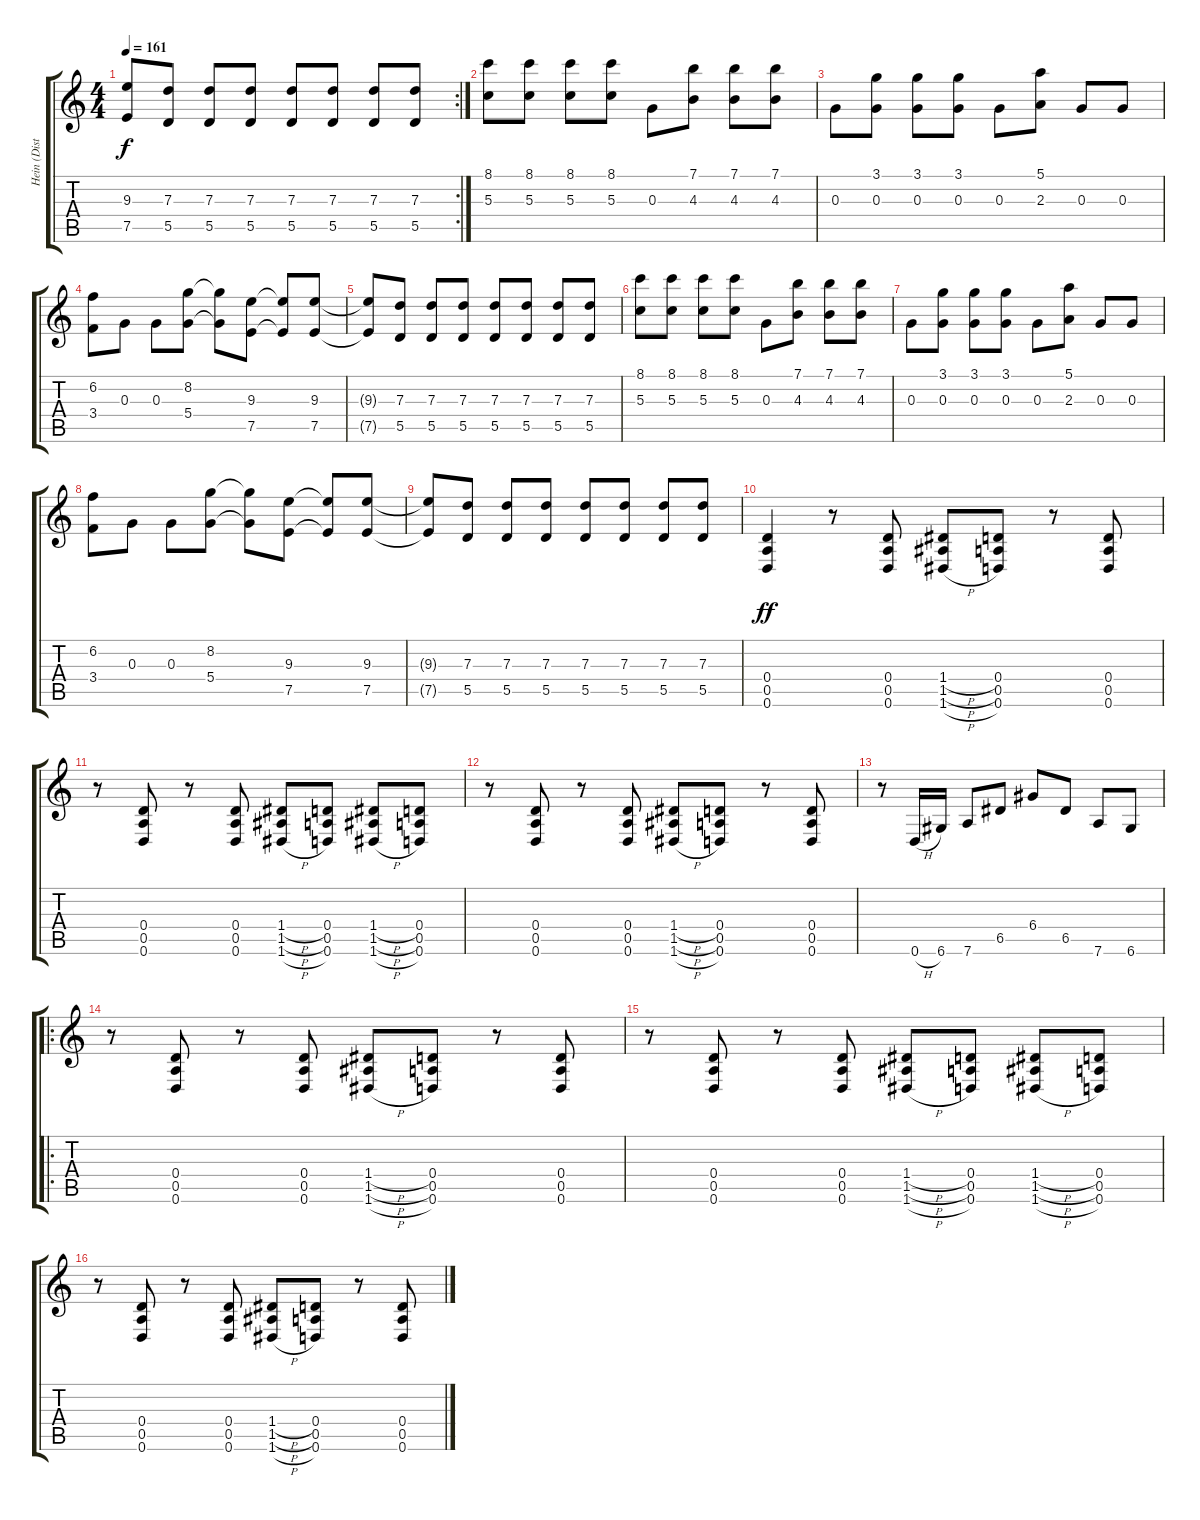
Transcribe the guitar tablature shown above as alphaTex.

\track ("Hein (Distortion Guitar)" "Hein (Dist") {instrument overdrivenguitar}
\staff {score tabs}
\tuning (E4 B3 G3 D3 A2 D2) {hide}
\rc 2
\ts (4 4)
\tempo 161
\clef g2
\ks c
(9.3{t} 7.5{t}).8{dy f} (7.3 5.5).8 (7.3 5.5).8 (7.3 5.5).8 (7.3 5.5).8 (7.3 5.5).8 (7.3 5.5).8 (7.3 5.5).8 |
(8.1 5.3).8 (8.1 5.3).8 (8.1 5.3).8 (8.1 5.3).8 0.3.8 (7.1 4.3).8 (7.1 4.3).8 (7.1 4.3).8 |
0.3.8 (3.1 0.3).8 (3.1 0.3).8 (3.1 0.3).8 0.3.8 (5.1 2.3).8 0.3.8 0.3.8 |
(6.2 3.4).8 0.3.8 0.3.8 (8.2 5.4).8 (8.2{t} 5.4{t}).8 (9.3 7.5).8 (9.3{t} 7.5{t}).8 (9.3 7.5).8 |
(9.3{t} 7.5{t}).8 (7.3 5.5).8 (7.3 5.5).8 (7.3 5.5).8 (7.3 5.5).8 (7.3 5.5).8 (7.3 5.5).8 (7.3 5.5).8 |
(8.1 5.3).8 (8.1 5.3).8 (8.1 5.3).8 (8.1 5.3).8 0.3.8 (7.1 4.3).8 (7.1 4.3).8 (7.1 4.3).8 |
0.3.8 (3.1 0.3).8 (3.1 0.3).8 (3.1 0.3).8 0.3.8 (5.1 2.3).8 0.3.8 0.3.8 |
(6.2 3.4).8 0.3.8 0.3.8 (8.2 5.4).8 (8.2{t} 5.4{t}).8 (9.3 7.5).8 (9.3{t} 7.5{t}).8 (9.3 7.5).8 |
(9.3{t} 7.5{t}).8 (7.3 5.5).8 (7.3 5.5).8 (7.3 5.5).8 (7.3 5.5).8 (7.3 5.5).8 (7.3 5.5).8 (7.3 5.5).8 |
(0.4 0.5 0.6).4{dy ff} r.8 (0.4 0.5 0.6).8 (1.4{h} 1.5{h} 1.6{h}).8 (0.4 0.5 0.6).8 r.8 (0.4 0.5 0.6).8 |
r.8 (0.4 0.5 0.6).8 r.8 (0.4 0.5 0.6).8 (1.4{h} 1.5{h} 1.6{h}).8 (0.4 0.5 0.6).8 (1.4{h} 1.5{h} 1.6{h}).8 (0.4 0.5 0.6).8 |
r.8 (0.4 0.5 0.6).8 r.8 (0.4 0.5 0.6).8 (1.4{h} 1.5{h} 1.6{h}).8 (0.4 0.5 0.6).8 r.8 (0.4 0.5 0.6).8 |
r.8 0.6{h}.16 6.6.16 7.6.8 6.5.8 6.4.8 6.5.8 7.6.8 6.6.8 |
\ro
r.8 (0.4 0.5 0.6).8 r.8 (0.4 0.5 0.6).8 (1.4{h} 1.5{h} 1.6{h}).8 (0.4 0.5 0.6).8 r.8 (0.4 0.5 0.6).8 |
r.8 (0.4 0.5 0.6).8 r.8 (0.4 0.5 0.6).8 (1.4{h} 1.5{h} 1.6{h}).8 (0.4 0.5 0.6).8 (1.4{h} 1.5{h} 1.6{h}).8 (0.4 0.5 0.6).8 |
r.8 (0.4 0.5 0.6).8 r.8 (0.4 0.5 0.6).8 (1.4{h} 1.5{h} 1.6{h}).8 (0.4 0.5 0.6).8 r.8 (0.4 0.5 0.6).8
